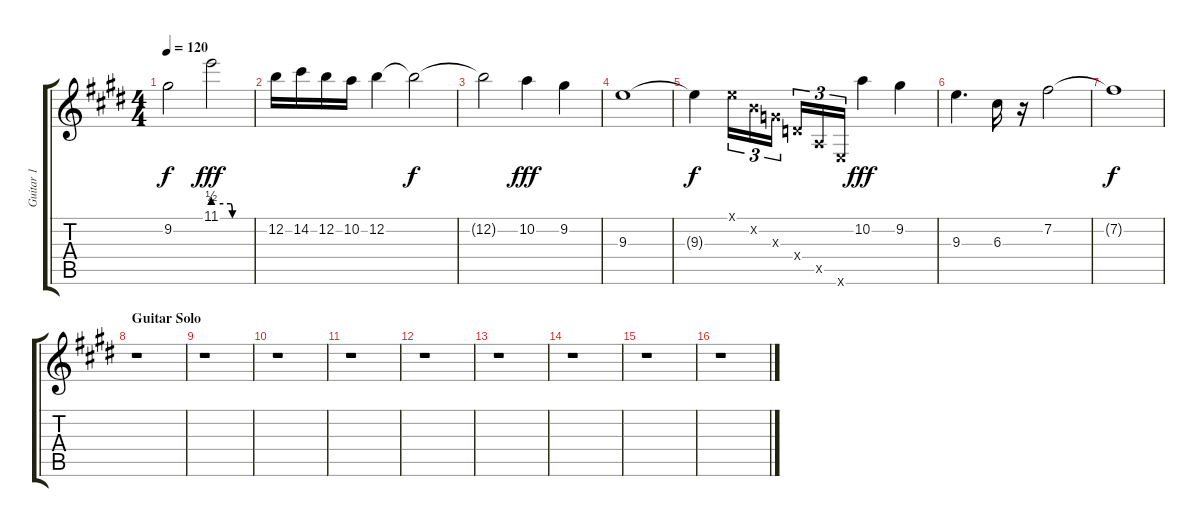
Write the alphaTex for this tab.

\track ("Guitar 1" "Guitar 1") {instrument distortionguitar}
\staff {score tabs}
\tuning (E4 B3 G3 D3 A2 E2) {hide}
\ts (4 4)
\tempo 120
\clef g2
\ks e
9.2{t}.2{dy f} 11.1{be (custom 0 2 28 2 31 0 40 0 60 0)}.2{dy fff} |
12.2.16 14.2.16 12.2.16 10.2.16 12.2.4 12.2{t}.2{dy f} |
12.2{t}.2 10.2.4{dy fff} 9.2.4 |
9.3.1 |
9.3{t}.4{dy f} 0.1{x}.16{tu (3 2)} 0.2{x}.16{tu (3 2)} 0.3{x}.16{tu (3 2) beam splitsecondary} 0.4{x}.16{tu (3 2)} 0.5{x}.16{tu (3 2)} 0.6{x}.16{tu (3 2)} 10.2.4{dy fff} 9.2.4 |
9.3.4{d} 6.3.16 r.16 7.2.2 |
7.2{t}.1{dy f} |
\section ("" "Guitar Solo")
r.1 |
r.1 |
r.1 |
r.1 |
r.1 |
r.1 |
r.1 |
r.1 |
r.1
